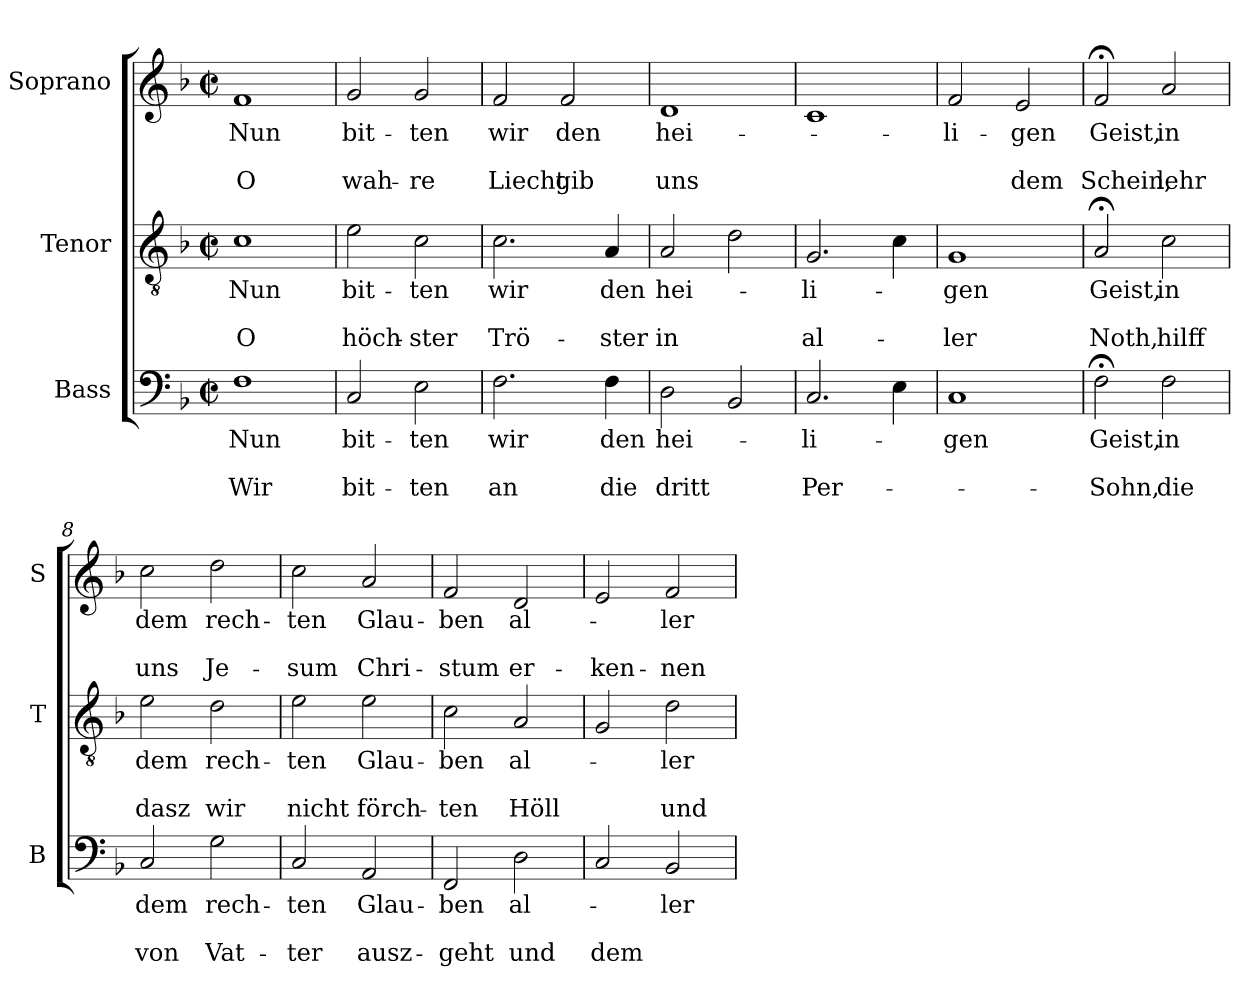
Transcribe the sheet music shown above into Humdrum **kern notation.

**kern	**text	**text	**text	**kern	**text	**text	**text	**kern	**text	**text	**text
*part3	*part3	*part3	*part3	*part2	*part2	*part2	*part2	*part1	*part1	*part1	*part1
*staff3	*staff3	*staff3	*staff3	*staff2	*staff2	*staff2	*staff2	*staff1	*staff1	*staff1	*staff1
*I"Bass	*	*	*	*I"Tenor	*	*	*	*I"Soprano	*	*	*
*I'B	*	*	*	*I'T	*	*	*	*I'S	*	*	*
*clefF4	*	*	*	*clefGv2	*	*	*	*clefG2	*	*	*
*k[b-]	*	*	*	*k[b-]	*	*	*	*k[b-]	*	*	*
*F:	*	*	*	*F:	*	*	*	*F:	*	*	*
*M2/2	*	*	*	*M2/2	*	*	*	*M2/2	*	*	*
*met(c|)	*	*	*	*met(c|)	*	*	*	*met(c|)	*	*	*
=1	=1	=1	=1	=1	=1	=1	=1	=1	=1	=1	=1
!	!LO:LY:b	!	!LO:LY:b	!	!LO:LY:b	!	!LO:LY:b	!	!LO:LY:b	!	!LO:LY:b
1F	Nun	.	Wir	1c	Nun	.	O	1f	Nun	.	O
=2	=2	=2	=2	=2	=2	=2	=2	=2	=2	=2	=2
!	!LO:LY:b	!	!LO:LY:b	!	!LO:LY:b	!	!LO:LY:b	!	!LO:LY:b	!	!LO:LY:b
2C/	bit-	.	bit-	2e\	bit-	.	höch-	2g/	bit-	.	wah-
!	!LO:LY:b	!	!LO:LY:b	!	!LO:LY:b	!	!LO:LY:b	!	!LO:LY:b	!	!LO:LY:b
2E\	-ten	.	-ten	2c\	-ten	.	-ster	2g/	-ten	.	-re
=3	=3	=3	=3	=3	=3	=3	=3	=3	=3	=3	=3
!	!LO:LY:b	!	!LO:LY:b	!	!LO:LY:b	!	!LO:LY:b	!	!LO:LY:b	!	!LO:LY:b
2.F\	wir	.	an	2.c\	wir	.	Trö-	2f/	wir	.	Liecht
!	!	!	!	!	!	!	!	!	!LO:LY:b	!	!LO:LY:b
.	.	.	.	.	.	.	.	2f/	den	.	gib
!	!LO:LY:b	!	!LO:LY:b	!	!LO:LY:b	!	!LO:LY:b	!	!	!	!
4F\	den	.	die	4A/	den	.	-ster	.	.	.	.
=4	=4	=4	=4	=4	=4	=4	=4	=4	=4	=4	=4
!	!LO:LY:b	!	!LO:LY:b	!	!LO:LY:b	!	!LO:LY:b	!	!LO:LY:b	!	!LO:LY:b
2D\	hei-	.	dritt	2A/	hei-	.	in	1d	hei-	.	uns
2BB-/	.	.	.	2d\	.	.	.	.	.	.	.
=5	=5	=5	=5	=5	=5	=5	=5	=5	=5	=5	=5
!	!LO:LY:b	!	!LO:LY:b	!	!LO:LY:b	!	!LO:LY:b	!	!	!	!
2.C/	-li-	.	Per-	2.G/	-li-	.	al-	1c	.	.	.
4E\	.	.	.	4c\	.	.	.	.	.	.	.
!!LO:LB:g=z
=6	=6	=6	=6	=6	=6	=6	=6	=6	=6	=6	=6
!	!LO:LY:b	!	!	!	!LO:LY:b	!	!LO:LY:b	!	!LO:LY:b	!	!
1C	-gen	.	.	1G	-gen	.	-ler	2f/	-li-	.	.
!	!	!	!	!	!	!	!	!	!LO:LY:b	!	!LO:LY:b
.	.	.	.	.	.	.	.	2e/	-gen	.	dem
=7	=7	=7	=7	=7	=7	=7	=7	=7	=7	=7	=7
!	!LO:LY:b	!	!LO:LY:b	!	!LO:LY:b	!	!LO:LY:b	!	!LO:LY:b	!	!LO:LY:b
2F;<\	Geist,	.	-Sohn,	2A;</	Geist,	.	Noth,	2f;</	Geist,	.	Schein,
!	!LO:LY:b	!	!LO:LY:b	!	!LO:LY:b	!	!LO:LY:b	!	!LO:LY:b	!	!LO:LY:b
2F\	in	.	die	2c\	in	.	hilff	2a/	in	.	lehr
=8	=8	=8	=8	=8	=8	=8	=8	=8	=8	=8	=8
!	!LO:LY:b	!	!LO:LY:b	!	!LO:LY:b	!	!LO:LY:b	!	!LO:LY:b	!	!LO:LY:b
2C/	dem	.	von	2e\	dem	.	dasz	2cc\	dem	.	uns
!	!LO:LY:b	!	!LO:LY:b	!	!LO:LY:b	!	!LO:LY:b	!	!LO:LY:b	!	!LO:LY:b
2G\	rech-	.	Vat-	2d\	rech-	.	wir	2dd\	rech-	.	Je-
=9	=9	=9	=9	=9	=9	=9	=9	=9	=9	=9	=9
!	!LO:LY:b	!	!LO:LY:b	!	!LO:LY:b	!	!LO:LY:b	!	!LO:LY:b	!	!LO:LY:b
2C/	-ten	.	-ter	2e\	-ten	.	nicht	2cc\	-ten	.	-sum
!	!LO:LY:b	!	!LO:LY:b	!	!LO:LY:b	!	!LO:LY:b	!	!LO:LY:b	!	!LO:LY:b
2AA/	Glau-	.	ausz-	2e\	Glau-	.	förch-	2a/	Glau-	.	Chri-
=10	=10	=10	=10	=10	=10	=10	=10	=10	=10	=10	=10
!	!LO:LY:b	!	!LO:LY:b	!	!LO:LY:b	!	!LO:LY:b	!	!LO:LY:b	!	!LO:LY:b
2FF/	-ben	.	-geht	2c\	-ben	.	-ten	2f/	-ben	.	-stum
!	!LO:LY:b	!	!LO:LY:b	!	!LO:LY:b	!	!LO:LY:b	!	!LO:LY:b	!	!LO:LY:b
2D\	al-	.	und	2A/	al-	.	Höll	2d/	al-	.	er-
=11	=11	=11	=11	=11	=11	=11	=11	=11	=11	=11	=11
!	!	!	!LO:LY:b	!	!	!	!	!	!	!	!LO:LY:b
2C/	.	.	dem	2G/	.	.	.	2e/	.	.	-ken-
!	!LO:LY:b	!	!	!	!LO:LY:b	!	!LO:LY:b	!	!LO:LY:b	!	!LO:LY:b
2BB-/	-ler	.	.	2d\	-ler	.	und	2f/	-ler-	.	-nen
=	=	=	=	=	=	=	=	=	=	=	=
*-	*-	*-	*-	*-	*-	*-	*-	*-	*-	*-	*-
